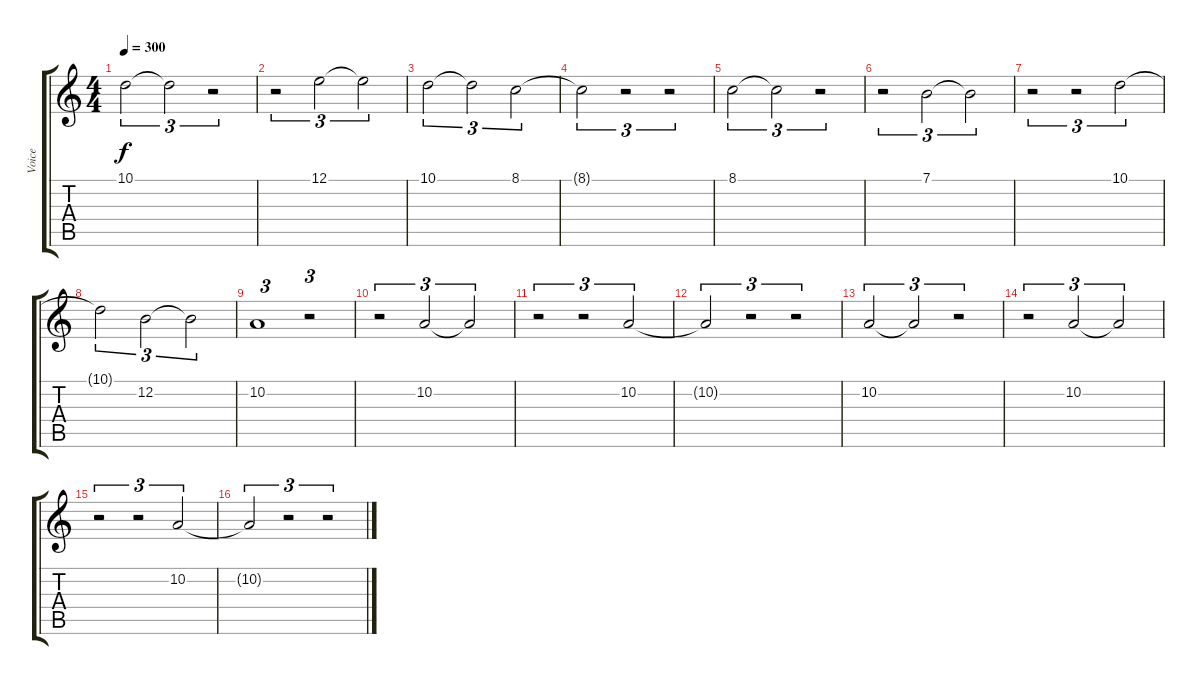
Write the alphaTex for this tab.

\track ("Voice" "Voice") {instrument choiraahs}
\staff {score tabs}
\tuning (E4 B3 G3 D3 A2 E2) {hide}
\ts (4 4)
\tempo 300
\clef g2
\ks c
10.1.2{tu (3 2) dy f} 10.1{t}.2{tu (3 2)} r.2{tu (3 2)} |
r.2{tu (3 2)} 12.1.2{tu (3 2)} 12.1{t}.2{tu (3 2)} |
10.1.2{tu (3 2)} 10.1{t}.2{tu (3 2)} 8.1.2{tu (3 2)} |
8.1{t}.2{tu (3 2)} r.2{tu (3 2)} r.2{tu (3 2)} |
8.1.2{tu (3 2)} 8.1{t}.2{tu (3 2)} r.2{tu (3 2)} |
r.2{tu (3 2)} 7.1.2{tu (3 2)} 7.1{t}.2{tu (3 2)} |
r.2{tu (3 2)} r.2{tu (3 2)} 10.1.2{tu (3 2)} |
10.1{t}.2{tu (3 2)} 12.2.2{tu (3 2)} 12.2{t}.2{tu (3 2)} |
10.2.1{tu (3 2)} r.2{tu (3 2)} |
r.2{tu (3 2)} 10.2.2{tu (3 2)} 10.2{t}.2{tu (3 2)} |
r.2{tu (3 2)} r.2{tu (3 2)} 10.2.2{tu (3 2)} |
10.2{t}.2{tu (3 2)} r.2{tu (3 2)} r.2{tu (3 2)} |
10.2.2{tu (3 2)} 10.2{t}.2{tu (3 2)} r.2{tu (3 2)} |
r.2{tu (3 2)} 10.2.2{tu (3 2)} 10.2{t}.2{tu (3 2)} |
r.2{tu (3 2)} r.2{tu (3 2)} 10.2.2{tu (3 2)} |
10.2{t}.2{tu (3 2)} r.2{tu (3 2)} r.2{tu (3 2)}
